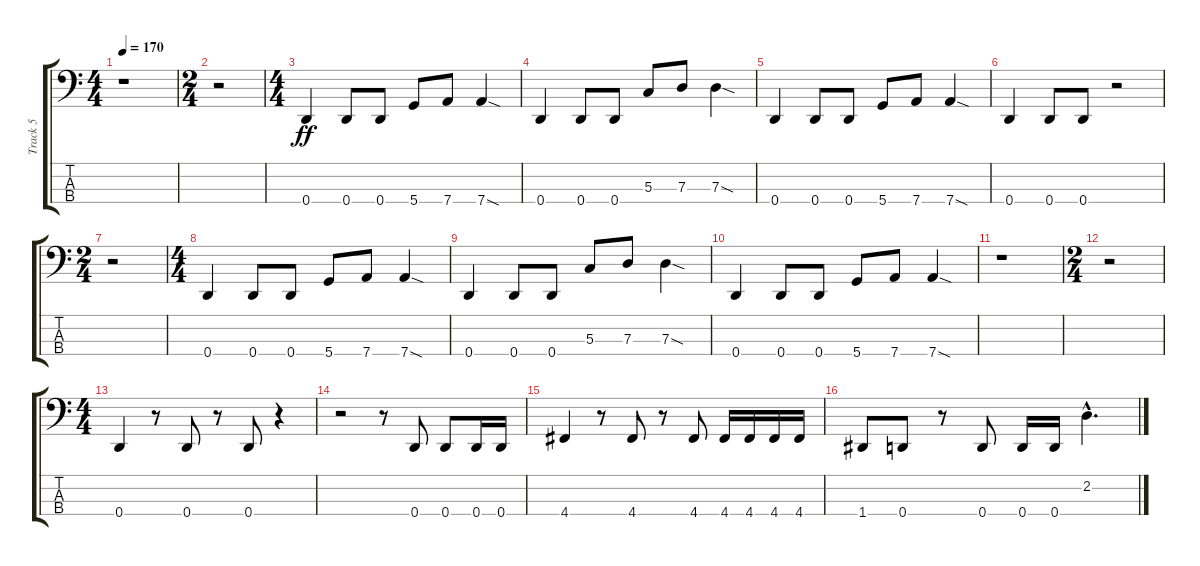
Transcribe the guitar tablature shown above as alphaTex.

\track ("Track 5" "Track 5") {instrument electricbasspick}
\staff {score tabs}
\tuning (F2 C2 G1 D1) {hide}
\ts (4 4)
\tempo 170
\clef f4
\ks c
r.1{dy ff} |
\ts (2 4)
r.2 |
\ts (4 4)
0.4.4 0.4.8 0.4.8 5.4.8 7.4.8 7.4{sod}.4 |
0.4.4 0.4.8 0.4.8 5.3.8 7.3.8 7.3{sod}.4 |
0.4.4 0.4.8 0.4.8 5.4.8 7.4.8 7.4{sod}.4 |
0.4.4 0.4.8 0.4.8 r.2 |
\ts (2 4)
r.2 |
\ts (4 4)
0.4.4 0.4.8 0.4.8 5.4.8 7.4.8 7.4{sod}.4 |
0.4.4 0.4.8 0.4.8 5.3.8 7.3.8 7.3{sod}.4 |
0.4.4 0.4.8 0.4.8 5.4.8 7.4.8 7.4{sod}.4 |
r.1 |
\ts (2 4)
r.2 |
\ts (4 4)
0.4.4 r.8 0.4.8 r.8 0.4.8 r.4 |
r.2 r.8 0.4.8 0.4.8 0.4.16 0.4.16 |
4.4.4 r.8 4.4.8 r.8 4.4.8 4.4.16 4.4.16 4.4.16 4.4.16 |
1.4.8 0.4.8 r.8 0.4.8 0.4.16 0.4.16 2.2{hac}.4{d}
